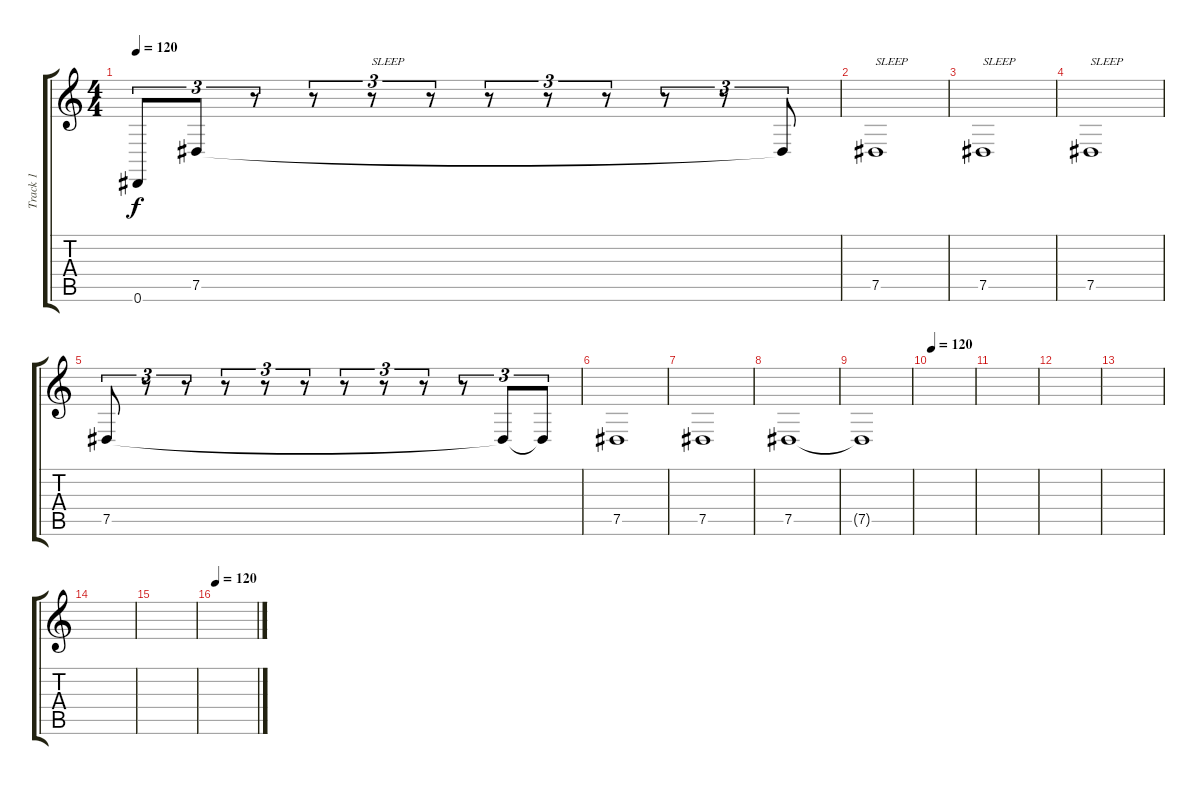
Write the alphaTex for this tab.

\track ("Track 1" "Track 1") {instrument pad3polysynth}
\staff {score tabs}
\tuning (Eb4 Bb3 Gb3 Db3 Ab2 Eb2) {hide}
\ts (4 4)
\tempo 120
\clef g2
\ks c
0.6.8{tu (3 2) dy f} 7.5.8{tu (3 2)} r.8{tu (3 2)} r.8{tu (3 2)} r.8{tu (3 2) txt "SLEEP"} r.8{tu (3 2)} r.8{tu (3 2)} r.8{tu (3 2)} r.8{tu (3 2)} r.8{tu (3 2)} r.8{tu (3 2)} 7.5{t}.8{tu (3 2)} |
7.5.1{txt "SLEEP"} |
7.5.1{txt "SLEEP"} |
7.5.1{txt "SLEEP"} |
7.5.8{tu (3 2)} r.8{tu (3 2)} r.8{tu (3 2)} r.8{tu (3 2)} r.8{tu (3 2)} r.8{tu (3 2)} r.8{tu (3 2)} r.8{tu (3 2)} r.8{tu (3 2)} r.8{tu (3 2)} 7.5{t}.8{tu (3 2)} 7.5{t}.8{tu (3 2)} |
7.5.1 |
7.5.1 |
7.5.1 |
7.5{t}.1 |
\tempo 120
|
|
|
|
|
|
\tempo 120
